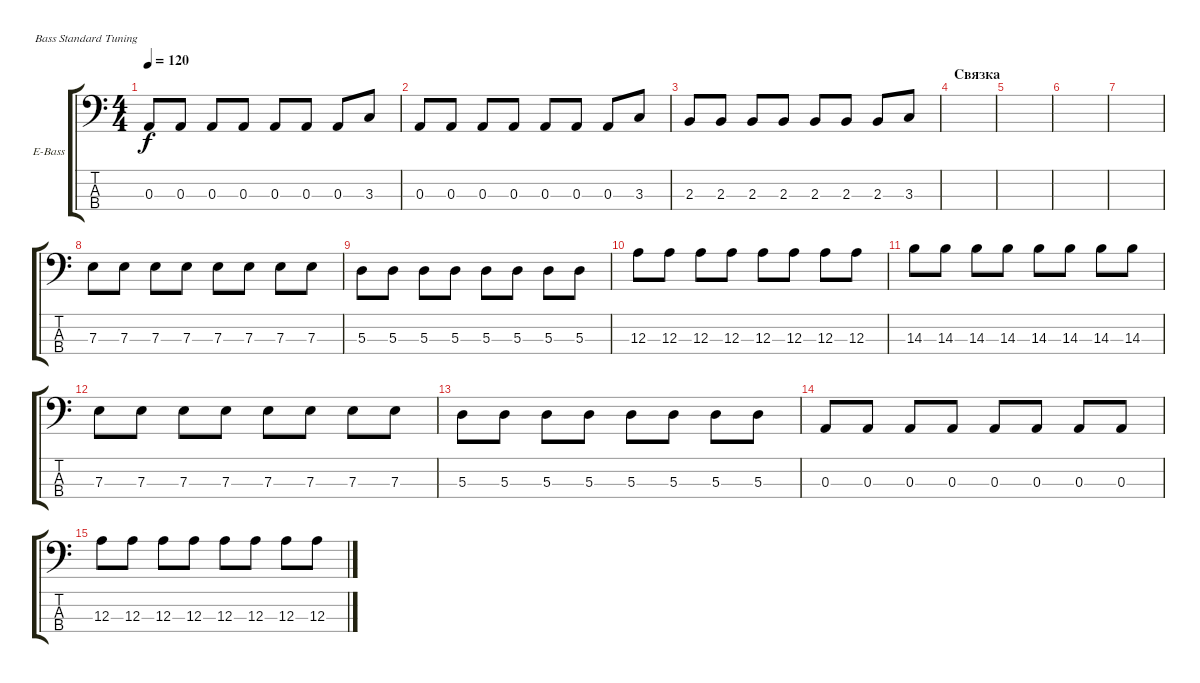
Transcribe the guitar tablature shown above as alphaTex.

\defaultSystemsLayout 4
\bracketExtendMode groupsimilarinstruments
\firstSystemTrackNameOrientation horizontal
\otherSystemsTrackNameOrientation horizontal
\track ("Electric Bass" "E-Bass") {instrument electricbassfinger}
\staff {score tabs}
\tuning (G2 D2 A1 E1)
\ts (4 4)
\tempo 120
\clef f4
\ks c
0.3.8{dy f} 0.3.8 0.3.8 0.3.8 0.3.8 0.3.8 0.3.8 3.3.8 |
0.3.8 0.3.8 0.3.8 0.3.8 0.3.8 0.3.8 0.3.8 3.3.8 |
2.3.8 2.3.8 2.3.8 2.3.8 2.3.8 2.3.8 2.3.8 3.3.8 |
\section ("" "Связка")
|
|
|
|
7.3.8 7.3.8 7.3.8 7.3.8 7.3.8 7.3.8 7.3.8 7.3.8 |
5.3.8 5.3.8 5.3.8 5.3.8 5.3.8 5.3.8 5.3.8 5.3.8 |
12.3.8 12.3.8 12.3.8 12.3.8 12.3.8 12.3.8 12.3.8 12.3.8 |
14.3.8 14.3.8 14.3.8 14.3.8 14.3.8 14.3.8 14.3.8 14.3.8 |
7.3.8 7.3.8 7.3.8 7.3.8 7.3.8 7.3.8 7.3.8 7.3.8 |
5.3.8 5.3.8 5.3.8 5.3.8 5.3.8 5.3.8 5.3.8 5.3.8 |
0.3.8 0.3.8 0.3.8 0.3.8 0.3.8 0.3.8 0.3.8 0.3.8 |
12.3.8 12.3.8 12.3.8 12.3.8 12.3.8 12.3.8 12.3.8 12.3.8
